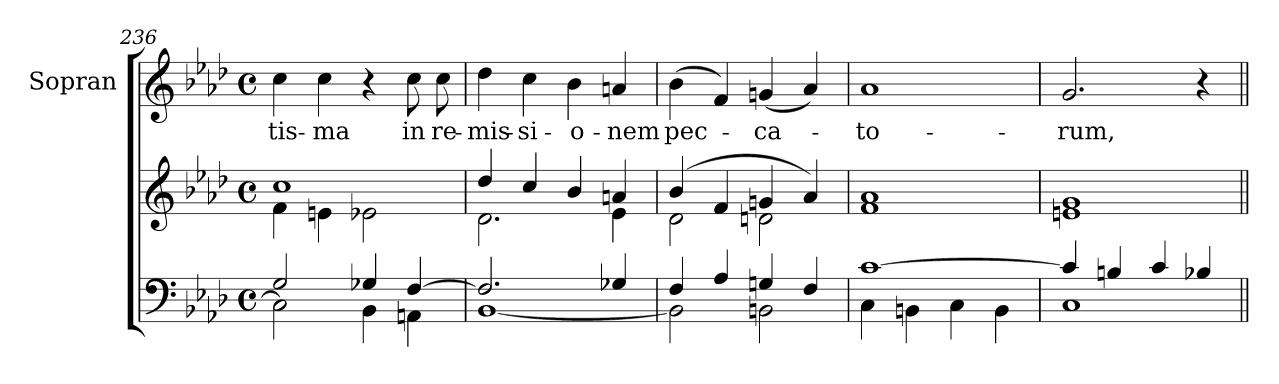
**kern	**kern	**kern	**text
*part2	*part2	*part1	*part1
*staff3	*staff2	*staff1	*staff1
*	*	*I"Sopran	*
*	*	*I'S.	*
!!LO:LB:g=z
*clefF4	*clefG2	*clefG2	*
*k[b-e-a-d-]	*k[b-e-a-d-]	*k[b-e-a-d-]	*
*A-:	*A-:	*A-:	*
*M4/4	*M4/4	*M4/4	*
*met(c)	*met(c)	*met(c)	*
=236	=236	=236	=236
*^	*^	*	*
!	!	!	!	!	!LO:LY:b
2G/	2C\]	1cc	4f\	4cc\	-tis-
!	!	!	!	!	!LO:LY:b
.	.	.	4en\	4cc\	-ma
4G-X/	4BB-\	.	2e-X\	4r	.
!	!	!	!	!	!LO:LY:b
[>4F/	4AAn\	.	.	8cc\	in
!	!	!	!	!	!LO:LY:b
.	.	.	.	8cc\	re-
=237	=237	=237	=237	=237	=237
!	!	!	!	!	!LO:LY:b
2.F/]	[<1BB-	4dd-/	2.d-\	4dd-\	-mis-
!	!	!	!	!	!LO:LY:b
.	.	4cc/	.	4cc\	-si-
!	!	!	!	!	!LO:LY:b
.	.	4b-/	.	4b-\	-o-
!	!	!	!	!	!LO:LY:b
4G-X/	.	4an/	4e-\	4an/	-nem
=238	=238	=238	=238	=238	=238
!	!	!	!	!	!LO:LY:b
4F/	2BB-\]	(4b-/	2d-\	(>4b-\	pec-
4A-/	.	4f/	.	4f/)	.
!	!	!	!	!	!LO:LY:b
4Gn/	2BBn\	4gn/	2dn\	(<4gn/	-ca-
4F/	.	4a-/)	.	4a-/)	.
=239	=239	=239	=239	=239	=239
!	!	!	!	!	!LO:LY:b
[>1c	4C\	1a-	1f	1a-	-to-
.	4BBn\	.	.	.	.
.	4C\	.	.	.	.
.	4BB\	.	.	.	.
=240	=240	=240	=240	=240	=240
!	!	!	!	!	!LO:LY:b
4c/]	1C	1g	1en	2.g/	-rum,
4Bn/	.	.	.	.	.
4c/	.	.	.	.	.
4B-X/	.	.	.	4r	.
*v	*v	*	*	*	*
*	*v	*v	*	*
=||	=||	=||	=||
*-	*-	*-	*-
